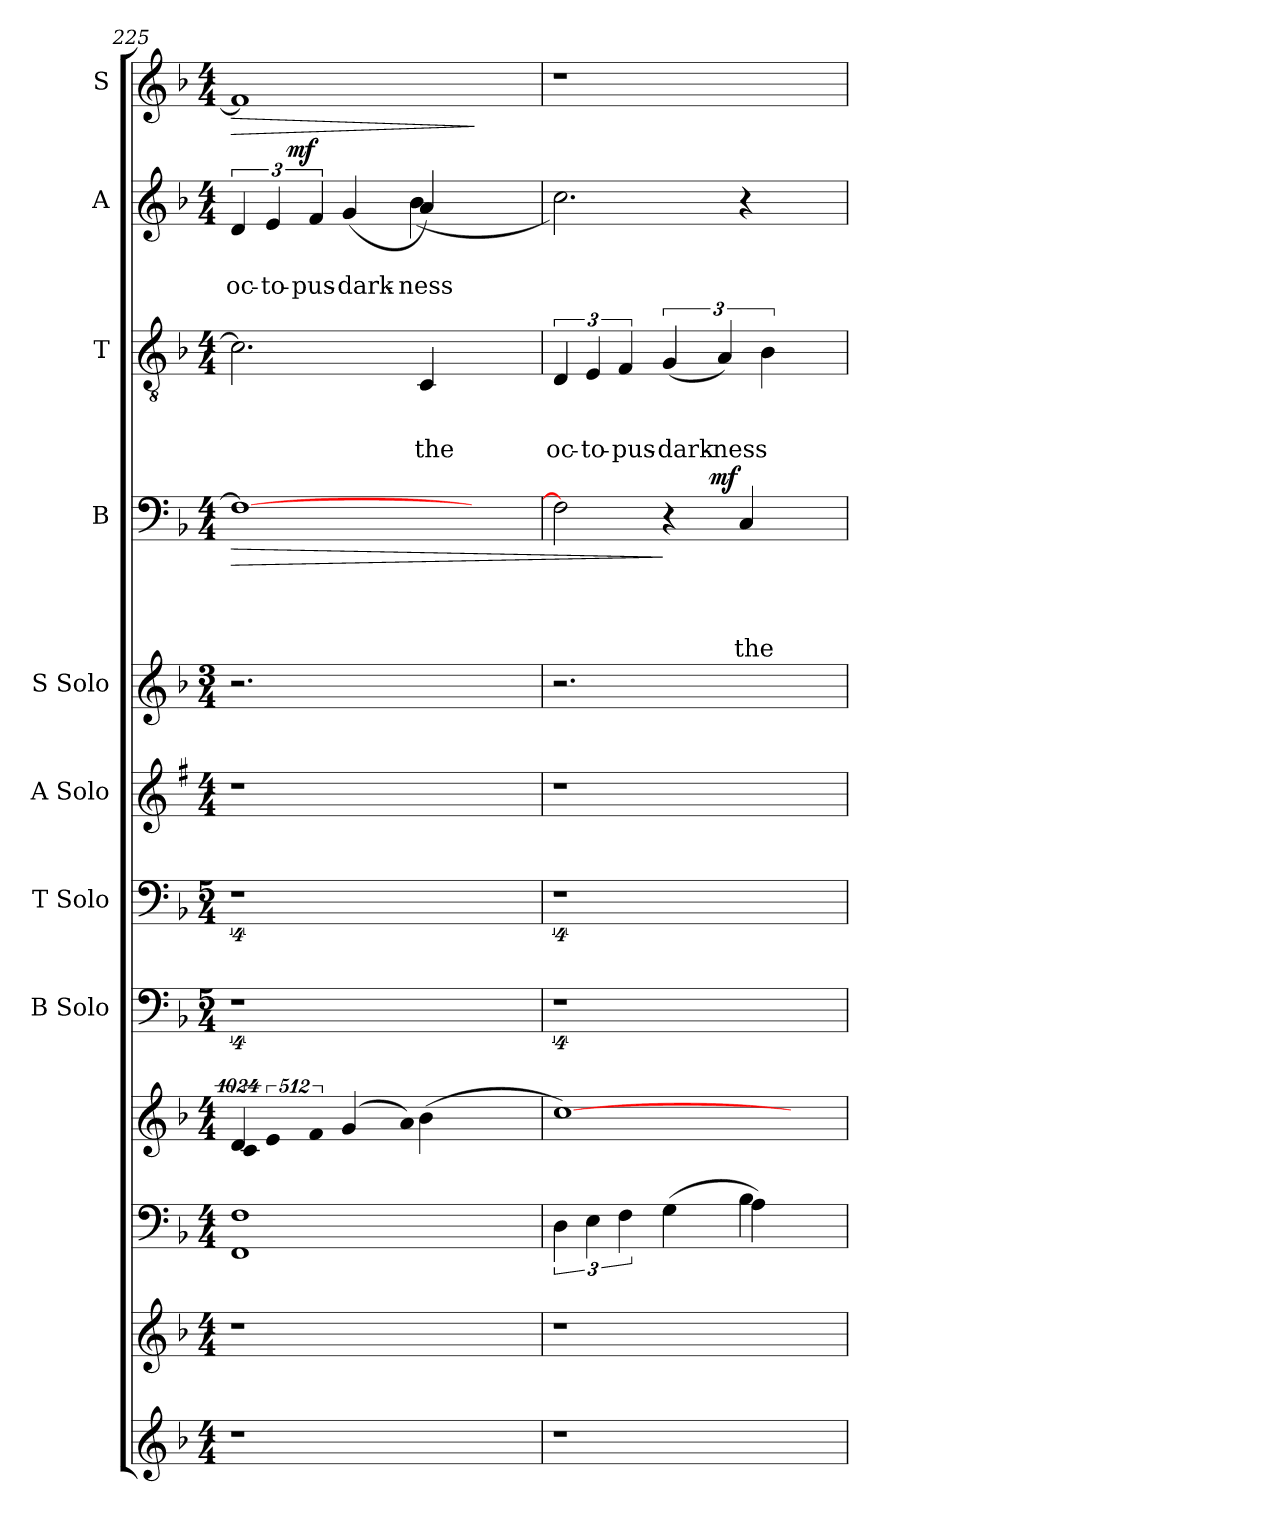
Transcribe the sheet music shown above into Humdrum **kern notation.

**kern	**kern	**kern	**kern	**kern	**kern	**kern	**kern	**kern	**text	**text	**text	**text	**dynam	**kern	**text	**text	**text	**kern	**text	**text	**dynam	**kern	**text	**dynam
*part12	*part11	*part10	*part9	*part8	*part7	*part6	*part5	*part4	*part4	*part4	*part4	*part4	*part4	*part3	*part3	*part3	*part3	*part2	*part2	*part2	*part2	*part1	*part1	*part1
*staff12	*staff11	*staff10	*staff9	*staff8	*staff7	*staff6	*staff5	*staff4	*staff4	*staff4	*staff4	*staff4	*staff4	*staff3	*staff3	*staff3	*staff3	*staff2	*staff2	*staff2	*staff2	*staff1	*staff1	*staff1
*	*	*	*	*I"B Solo	*I"T Solo	*I"A Solo	*I"S Solo	*I"B	*	*	*	*	*	*I"T	*	*	*	*I"A	*	*	*	*I"S	*	*
*clefG2	*clefG2	*clefF4	*clefG2	*clefF4	*clefF4	*clefG2	*clefG2	*clefF4	*	*	*	*	*	*clefGv2	*	*	*	*clefG2	*	*	*	*clefG2	*	*
*k[b-]	*k[b-]	*k[b-]	*k[b-]	*k[b-]	*k[b-]	*k[f#]	*k[b-]	*k[b-]	*	*	*	*	*	*k[b-]	*	*	*	*k[b-]	*	*	*	*k[b-]	*	*
*F:	*F:	*F:	*F:	*F:	*F:	*G:	*F:	*F:	*	*	*	*	*	*F:	*	*	*	*F:	*	*	*	*F:	*	*
*M4/4	*M4/4	*M4/4	*M4/4	*M5/4	*M5/4	*M4/4	*M3/4	*M4/4	*	*	*	*	*	*M4/4	*	*	*	*M4/4	*	*	*	*M4/4	*	*
=225	=225	=225	=225	=225	=225	=225	=225	=225	=225	=225	=225	=225	=225	=225	=225	=225	=225	=225	=225	=225	=225	=225	=225	=225
!	!	!	!LO:N:vis=4	!	!	!	!	!	!	!	!	!	!	!	!	!	!	!	!	!	!	!	!	!
*	*	*	*^	*	*	*	*	*	*	*	*	*	*	*	*	*	*	*	*	*	*	*	*	*
*	*	*	*	*Xtuplet	*	*	*	*	*	*	*	*	*	*	*	*	*	*	*	*	*	*	*	*	*
!	!	!	!	!LO:N:vis=1	!	!	!	!	!	!	!	!	!	!LO:HP:b	!	!	!	!	!	!	!LO:LY:b	!	!	!	!LO:HP:b
*	*	*	*	*	*	*	*	*	*	*	*	*	*	*	*	*	*	*	*^	*	*	*	*	*	*
*	*	*	*	*	*	*	*	*	*	*	*	*	*	*	*	*	*	*	*	*^	*	*	*	*	*	*
1r	1r	1FF 1F	4096%683d/	4096%2731c	4%5r	4%5r	1r	2.r	1F_	.	.	.	.	>	2.c\]	.	.	.	6d/	2.ryy	4ryy	.	oc-	.	1f]	.	>
!	!	!	!	!	!	!	!	!	!	!	!	!	!	!	!	!	!	!	!	!	!	!	!LO:LY:b	!	!	!	!
.	.	.	.	.	.	.	.	.	.	.	.	.	.	.	.	.	.	.	6e/	.	.	.	-to-	.	.	.	.
!	!	!	!LO:N:vis=4	!	!	!	!	!	!	!	!	!	!	!	!	!	!	!	!	!	!	!	!	!	!	!	!
.	.	.	2048%341e/	.	.	.	.	.	.	.	.	.	.	.	.	.	.	.	.	.	.	.	.	.	.	.	.
!	!	!	!	!	!	!	!	!	!	!	!	!	!	!	!	!	!	!	!	!	!	!	!	!LO:DY:b	!	!	!
.	.	.	.	.	.	.	.	.	.	.	.	.	.	.	.	.	.	.	.	.	1ryy	.	.	mf	.	.	.
!	!	!	!LO:N:vis=4	!	!	!	!	!	!	!	!	!	!	!	!	!	!	!	!	!	!	!	!	!	!	!	!
.	.	.	4096%683f/	.	.	.	.	.	.	.	.	.	.	.	.	.	.	.	.	.	.	.	.	.	.	.	.
!	!	!	!	!	!	!	!	!	!	!	!	!	!	!	!	!	!	!	!	!	!	!	!LO:LY:b	!	!	!	!
.	.	.	.	.	.	.	.	.	.	.	.	.	.	.	.	.	.	.	6f/	.	.	.	-pus-	.	.	.	.
!	!	!	!	!	!	!	!	!	!	!	!	!	!	!	!	!	!	!	!	!	!	!	!LO:LY:b	!	!	!	!
.	.	.	(<4g/	.	.	.	.	.	.	.	.	.	.	.	.	.	.	.	(<4g/	.	.	.	-dark-	.	.	.	.
.	.	.	.	32ryy	.	.	.	.	.	.	.	.	.	.	.	.	.	.	.	.	.	.	.	.	.	.	.
.	.	.	.	64ryy	.	.	.	.	.	.	.	.	.	.	.	.	.	.	.	.	.	.	.	.	.	.	.
.	.	.	.	128ryy	.	.	.	.	.	.	.	.	.	.	.	.	.	.	.	.	.	.	.	.	.	.	.
.	.	.	.	2048.ryy	.	.	.	.	.	.	.	.	.	.	.	.	.	.	.	.	.	.	.	.	.	.	.
!	!	!	!	!LO:N:vis=4	!	!	!	!	!	!	!	!	!	!	!	!	!	!	!	!	!	!	!	!	!	!	!
.	.	.	.	4096%683a>/)	.	.	.	.	.	.	.	.	.	.	.	.	.	.	.	.	.	.	.	.	.	.	.
!	!	!	!	!	!	!	!	!	!	!	!	!	!	!	!	!	!	!LO:LY:b	!	!	!	!	!LO:LY:b	!	!	!	!
.	.	.	(>4b-\	.	.	.	.	2ryy	.	.	.	.	.	.	4C/	.	.	the	4a>/)	(>4b-\	.	.	-ness	.	.	.	.
.	.	.	.	4ryy	.	.	.	.	.	.	.	.	.	.	.	.	.	.	.	.	.	.	.	.	.	.	.
4ryy	4ryy	4ryy	4ryy	.	.	.	4ryy	.	4ryy	.	.	.	.	.	4ryy	.	.	.	4ryy	4ryy	.	.	.	.	4ryy	.	]
.	.	.	.	16ryy	.	.	.	.	.	.	.	.	.	.	.	.	.	.	.	.	.	.	.	.	.	.	.
.	.	.	.	32ryy	.	.	.	.	.	.	.	.	.	.	.	.	.	.	.	.	.	.	.	.	.	.	.
.	.	.	.	64ryy	.	.	.	.	.	.	.	.	.	.	.	.	.	.	.	.	.	.	.	.	.	.	.
.	.	.	.	1024..ryy	.	.	.	.	.	.	.	.	.	.	.	.	.	.	.	.	.	.	.	.	.	.	.
!!LO:LB:g=z
=226	=226	=226	=226	=226	=226	=226	=226	=226	=226	=226	=226	=226	=226	=226	=226	=226	=226	=226	=226	=226	=226	=226	=226	=226	=226	=226	=226
*	*	*^	*	*	*	*	*	*	*	*	*	*	*	*	*	*	*	*	*	*	*	*	*	*	*	*	*
!	!	!	!	!	!	!	!	!	!	!	!	!	!	!	!	!	!	!	!LO:LY:b	!	!	!	!	!	!	!	!	!
*	*	*	*	*v	*v	*	*	*	*	*^	*	*	*	*	*	*	*	*	*	*v	*v	*v	*	*	*	*	*	*
1r	1r	6D\	2.ryy	[>1cc)	4%5r	4%5r	1r	2.r	2F\]	2ryy	.	.	.	.	.	6D/	.	.	oc-	2.cc\)	.	.	.	1r	.	.
!	!	!	!	!	!	!	!	!	!	!	!	!	!	!	!	!	!	!	!LO:LY:b	!	!	!	!	!	!	!
.	.	6E\	.	.	.	.	.	.	.	.	.	.	.	.	.	6E</	.	.	-to-	.	.	.	.	.	.	.
!	!	!	!	!	!	!	!	!	!	!	!	!	!	!	!	!	!	!	!LO:LY:b	!	!	!	!	!	!	!
.	.	6F\	.	.	.	.	.	.	.	.	.	.	.	.	.	6F/	.	.	-pus-	.	.	.	.	.	.	.
!	!	!	!	!	!	!	!	!	!	!	!	!	!	!	!	!	!	!	!LO:LY:b	!	!	!	!	!	!	!
.	.	(>4G\	.	.	.	.	.	.	4r	8ryy	.	.	.	.	]	(<6G/	.	.	-dark-	.	.	.	.	.	.	.
.	.	.	.	.	.	.	.	.	.	32ryy	.	.	.	.	.	.	.	.	.	.	.	.	.	.	.	.
!	!	!	!	!	!	!	!	!	!	!	!	!	!	!	!LO:DY:a	!	!	!	!	!	!	!	!	!	!	!
.	.	.	.	.	.	.	.	.	.	2ryy	.	.	.	.	mf	.	.	.	.	.	.	.	.	.	.	.
!	!	!	!	!	!	!	!	!	!	!	!	!	!	!	!	!	!	!	!LO:LY:b	!	!	!	!	!	!	!
.	.	.	.	.	.	.	.	.	.	.	.	.	.	.	.	6A/)	.	.	-ness	.	.	.	.	.	.	.
!	!	!	!	!	!	!	!	!	!	!	!	!	!	!LO:LY:b	!	!	!	!	!	!	!	!	!	!	!	!
.	.	4B-\	4A<\)	.	.	.	.	2ryy	4C/	.	.	.	.	the-	.	.	.	.	.	4r	.	.	.	.	.	.
.	.	.	.	.	.	.	.	.	.	.	.	.	.	.	.	6B-\	.	.	.	.	.	.	.	.	.	.
4ryy	4ryy	4ryy	4ryy	4ryy	.	.	4ryy	.	4ryy	.	.	.	.	.	.	4ryy	.	.	.	4ryy	.	.	.	4ryy	.	.
.	.	.	.	.	.	.	.	.	.	16.ryy	.	.	.	.	.	.	.	.	.	.	.	.	.	.	.	.
*	*	*v	*v	*	*	*	*	*	*v	*v	*	*	*	*	*	*	*	*	*	*	*	*	*	*	*	*
=	=	=	=	=	=	=	=	=	=	=	=	=	=	=	=	=	=	=	=	=	=	=	=	=
*-	*-	*-	*-	*-	*-	*-	*-	*-	*-	*-	*-	*-	*-	*-	*-	*-	*-	*-	*-	*-	*-	*-	*-	*-
